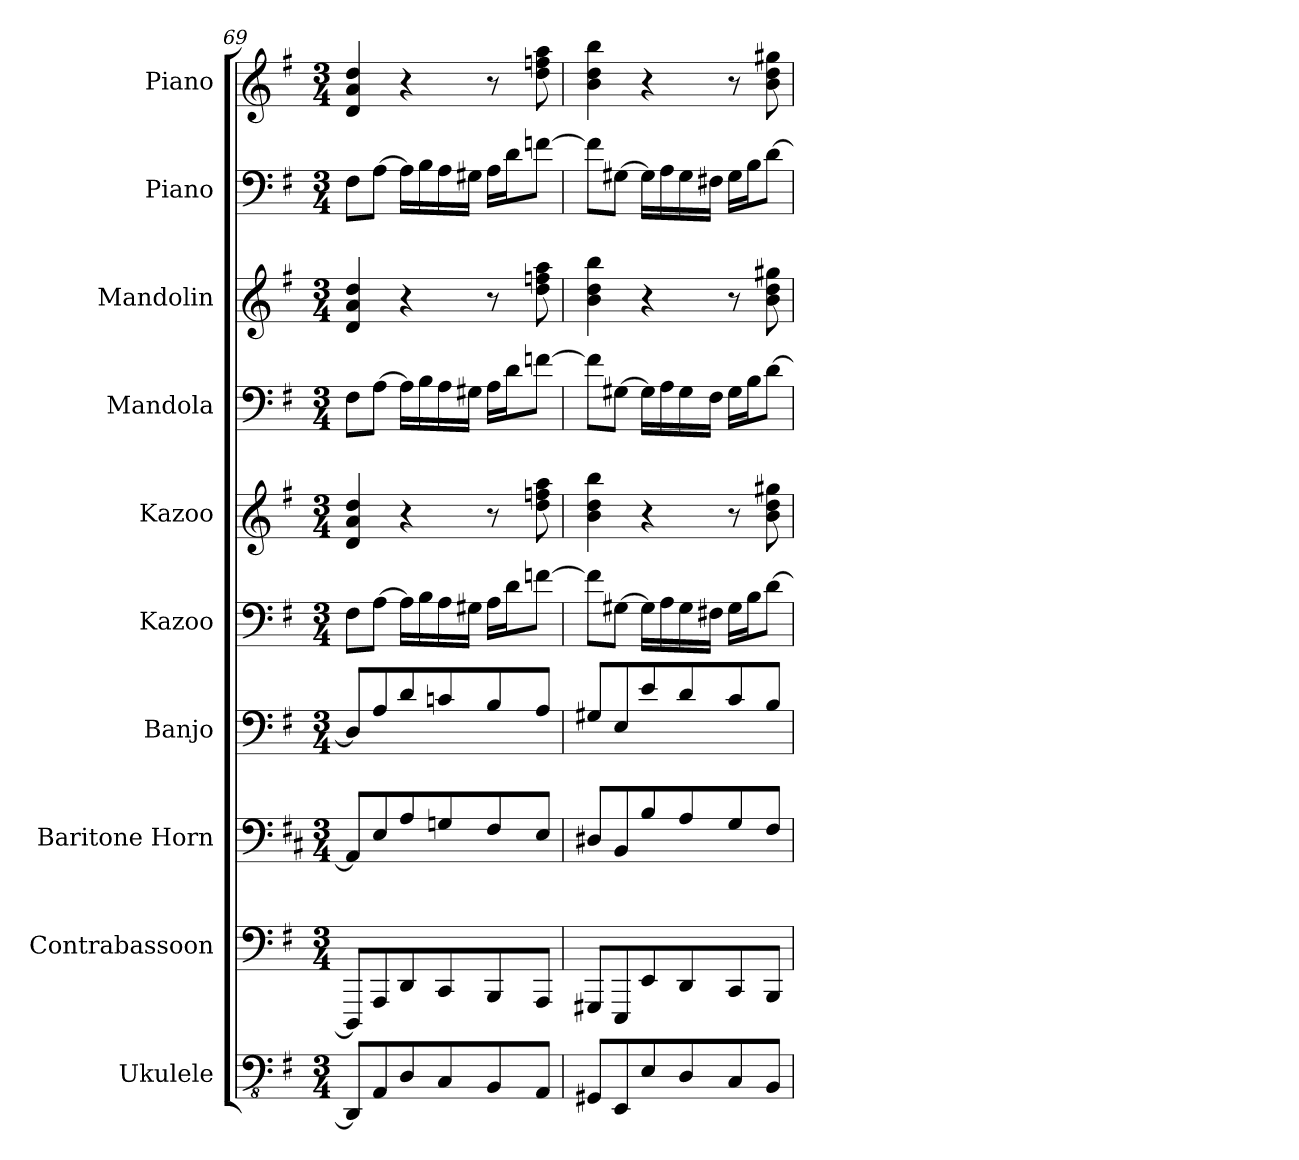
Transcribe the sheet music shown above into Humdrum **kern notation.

**kern	**kern	**kern	**kern	**kern	**kern	**kern	**kern	**kern	**kern
*part10	*part9	*part8	*part7	*part6	*part5	*part4	*part3	*part2	*part1
*staff10	*staff9	*staff8	*staff7	*staff6	*staff5	*staff4	*staff3	*staff2	*staff1
*I"Ukulele	*I"Contrabassoon	*I"Baritone Horn	*I"Banjo	*I"Kazoo	*I"Kazoo	*I"Mandola	*I"Mandolin	*I"Piano	*I"Piano
*I'Uk.	*I'Cbsn.	*I'Bar. Hn.	*I'Bj.	*I'Kaz.	*I'Kaz.	*I'Mda.	*I'Mdn.	*I'Pno.	*I'Pno.
!!LO:LB:g=z
*clefFv4	*clefF4	*clefF4	*clefF4	*clefF4	*clefG2	*clefF4	*	*clefF4	*clefG2
*	*ITrd7c12	*ITrd4c7	*ITrd7c12	*	*	*	*	*	*
*k[f#]	*k[f#]	*k[f#]	*k[f#]	*k[f#]	*k[f#]	*k[f#]	*k[f#]	*k[f#]	*k[f#]
*G:	*G:	*G:	*G:	*G:	*G:	*G:	*G:	*G:	*G:
*M3/4	*M3/4	*M3/4	*M3/4	*M3/4	*M3/4	*M3/4	*M3/4	*M3/4	*M3/4
=69	=69	=69	=69	=69	=69	=69	=69	=69	=69
8DDD/L]	8DDDD/L]	8DD/L]	8DD/L]	8F#\L	4d/ 4a/ 4dd/	8F#\L	4d/ 4a/ 4dd/	8F#\L	4d/ 4a/ 4dd/
8AAA/	8AAAA/	8AA/	8AA/	[8A\J	.	[8A\J	.	[8A\J	.
8DD/	8DDD/	8D/	8D/	16A\LL]	4r	16A\LL]	4r	16A\LL]	4r
.	.	.	.	16B\	.	16B\	.	16B\	.
8CC/	8CCC/	8Cn/	8Cn/	16A\	.	16A\	.	16A\	.
.	.	.	.	16G#X\JJ	.	16G#X\JJ	.	16G#X\JJ	.
8BBB/	8BBBB/	8BB/	8BB/	16A\LL	8r	16A\LL	8r	16A\LL	8r
.	.	.	.	16d\J	.	16d\J	.	16d\J	.
8AAA/J	8AAAA/J	8AA/J	8AA/J	[8fn\J	8dd\ 8ffn\ 8aa\	[8fn\J	8dd\ 8ffn\ 8aa\	[8fn\J	8dd\ 8ffn\ 8aa\
=70	=70	=70	=70	=70	=70	=70	=70	=70	=70
8GGG#X/L	8GGGG#X/L	8GG#X/L	8GG#X/L	8f\L]	4b\ 4dd\ 4bb\	8f\L]	4b\ 4dd\ 4bb\	8f\L]	4b\ 4dd\ 4bb\
8EEE/	8EEEE/	8EE/	8EE/	[8G#X\J	.	[8G#X\J	.	[8G#X\J	.
8EE/	8EEE/	8E/	8E/	16G#\LL]	4r	16G#\LL]	4r	16G#\LL]	4r
.	.	.	.	16A\	.	16A\	.	16A\	.
8DD/	8DDD/	8D/	8D/	16G#\	.	16G#\	.	16G#\	.
.	.	.	.	16F#X\JJ	.	16F#\JJ	.	16F#X\JJ	.
8CC/	8CCC/	8C/	8C/	16G#\LL	8r	16G#\LL	8r	16G#\LL	8r
.	.	.	.	16B\J	.	16B\J	.	16B\J	.
8BBB/J	8BBBB/J	8BB/J	8BB/J	[8d\J	8b\ 8dd\ 8gg#X\	[8d\J	8b\ 8dd\ 8gg#X\	[8d\J	8b\ 8dd\ 8gg#X\
=	=	=	=	=	=	=	=	=	=
*-	*-	*-	*-	*-	*-	*-	*-	*-	*-
